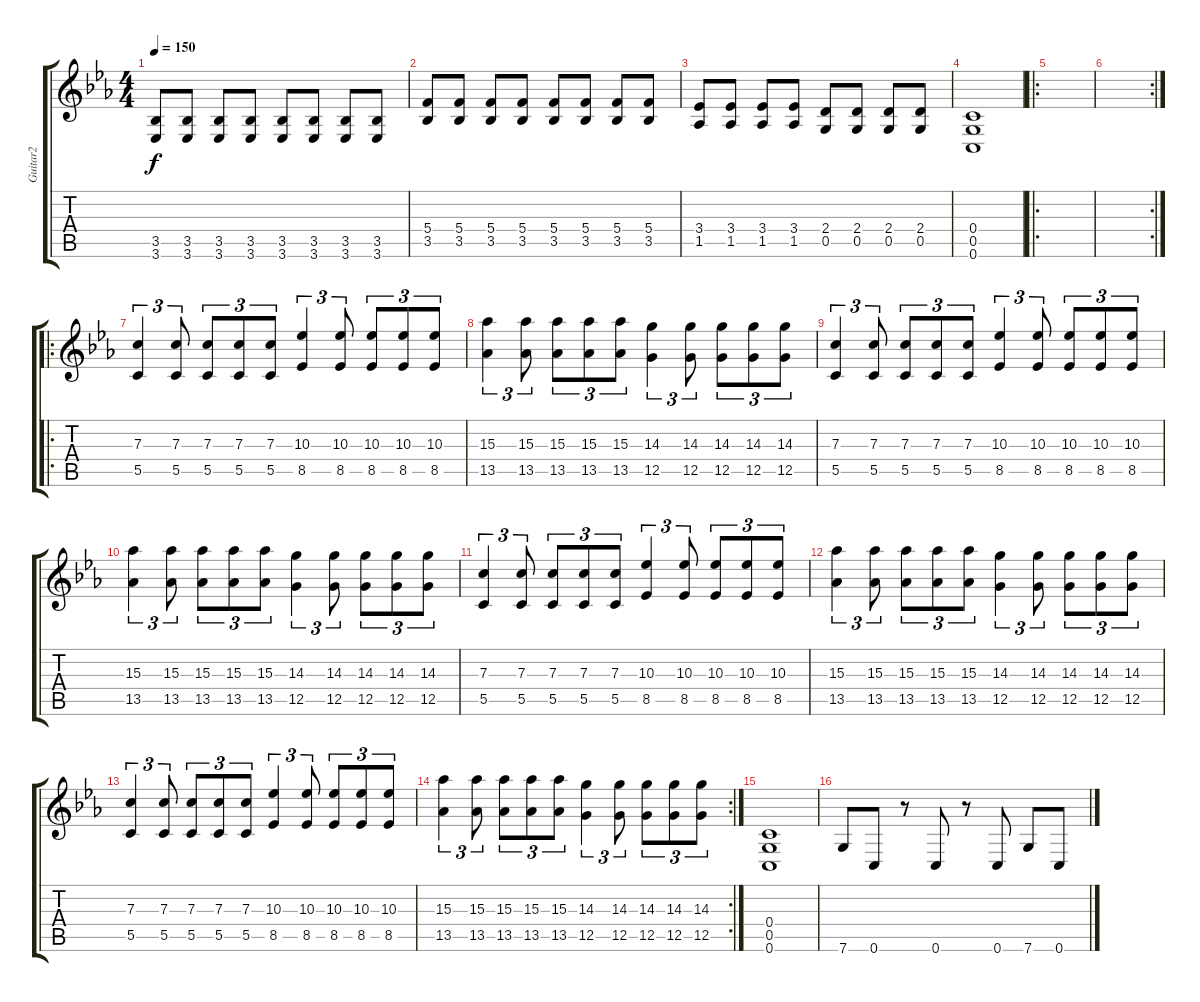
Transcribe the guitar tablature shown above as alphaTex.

\track ("Guitar2" "Guitar2") {instrument distortionguitar}
\staff {score tabs}
\tuning (D4 A3 F3 C3 G2 C2) {hide}
\ts (4 4)
\tempo 150
\clef g2
\ks cminor
(3.5 3.6).8{dy f} (3.5 3.6).8 (3.5 3.6).8 (3.5 3.6).8 (3.5 3.6).8 (3.5 3.6).8 (3.5 3.6).8 (3.5 3.6).8 |
(5.4 3.5).8 (5.4 3.5).8 (5.4 3.5).8 (5.4 3.5).8 (5.4 3.5).8 (5.4 3.5).8 (5.4 3.5).8 (5.4 3.5).8 |
(3.4 1.5).8 (3.4 1.5).8 (3.4 1.5).8 (3.4 1.5).8 (2.4 0.5).8 (2.4 0.5).8 (2.4 0.5).8 (2.4 0.5).8 |
(0.4 0.5 0.6).1 |
\ro
|
\rc 2
|
\ro
(7.3 5.5).4{tu (3 2)} (7.3 5.5).8{tu (3 2)} (7.3 5.5).8{tu (3 2)} (7.3 5.5).8{tu (3 2)} (7.3 5.5).8{tu (3 2)} (10.3 8.5).4{tu (3 2)} (10.3 8.5).8{tu (3 2)} (10.3 8.5).8{tu (3 2)} (10.3 8.5).8{tu (3 2)} (10.3 8.5).8{tu (3 2)} |
(15.3 13.5).4{tu (3 2)} (15.3 13.5).8{tu (3 2)} (15.3 13.5).8{tu (3 2)} (15.3 13.5).8{tu (3 2)} (15.3 13.5).8{tu (3 2)} (14.3 12.5).4{tu (3 2)} (14.3 12.5).8{tu (3 2)} (14.3 12.5).8{tu (3 2)} (14.3 12.5).8{tu (3 2)} (14.3 12.5).8{tu (3 2)} |
(7.3 5.5).4{tu (3 2)} (7.3 5.5).8{tu (3 2)} (7.3 5.5).8{tu (3 2)} (7.3 5.5).8{tu (3 2)} (7.3 5.5).8{tu (3 2)} (10.3 8.5).4{tu (3 2)} (10.3 8.5).8{tu (3 2)} (10.3 8.5).8{tu (3 2)} (10.3 8.5).8{tu (3 2)} (10.3 8.5).8{tu (3 2)} |
(15.3 13.5).4{tu (3 2)} (15.3 13.5).8{tu (3 2)} (15.3 13.5).8{tu (3 2)} (15.3 13.5).8{tu (3 2)} (15.3 13.5).8{tu (3 2)} (14.3 12.5).4{tu (3 2)} (14.3 12.5).8{tu (3 2)} (14.3 12.5).8{tu (3 2)} (14.3 12.5).8{tu (3 2)} (14.3 12.5).8{tu (3 2)} |
(7.3 5.5).4{tu (3 2)} (7.3 5.5).8{tu (3 2)} (7.3 5.5).8{tu (3 2)} (7.3 5.5).8{tu (3 2)} (7.3 5.5).8{tu (3 2)} (10.3 8.5).4{tu (3 2)} (10.3 8.5).8{tu (3 2)} (10.3 8.5).8{tu (3 2)} (10.3 8.5).8{tu (3 2)} (10.3 8.5).8{tu (3 2)} |
(15.3 13.5).4{tu (3 2)} (15.3 13.5).8{tu (3 2)} (15.3 13.5).8{tu (3 2)} (15.3 13.5).8{tu (3 2)} (15.3 13.5).8{tu (3 2)} (14.3 12.5).4{tu (3 2)} (14.3 12.5).8{tu (3 2)} (14.3 12.5).8{tu (3 2)} (14.3 12.5).8{tu (3 2)} (14.3 12.5).8{tu (3 2)} |
(7.3 5.5).4{tu (3 2)} (7.3 5.5).8{tu (3 2)} (7.3 5.5).8{tu (3 2)} (7.3 5.5).8{tu (3 2)} (7.3 5.5).8{tu (3 2)} (10.3 8.5).4{tu (3 2)} (10.3 8.5).8{tu (3 2)} (10.3 8.5).8{tu (3 2)} (10.3 8.5).8{tu (3 2)} (10.3 8.5).8{tu (3 2)} |
\rc 2
(15.3 13.5).4{tu (3 2)} (15.3 13.5).8{tu (3 2)} (15.3 13.5).8{tu (3 2)} (15.3 13.5).8{tu (3 2)} (15.3 13.5).8{tu (3 2)} (14.3 12.5).4{tu (3 2)} (14.3 12.5).8{tu (3 2)} (14.3 12.5).8{tu (3 2)} (14.3 12.5).8{tu (3 2)} (14.3 12.5).8{tu (3 2)} |
(0.4 0.5 0.6).1 |
7.6.8 0.6.8 r.8 0.6.8 r.8 0.6.8 7.6.8 0.6.8
